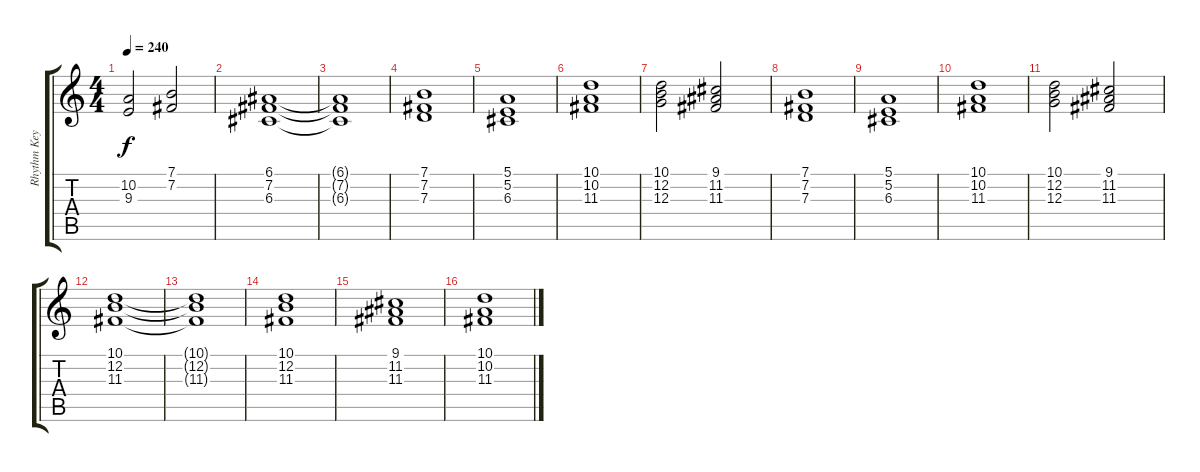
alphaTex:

\track ("Rhythm Keyboard" "Rhythm Key") {instrument harpsichord}
\staff {score tabs}
\tuning (E4 B3 G3 D3 A2 E2) {hide}
\ts (4 4)
\tempo 240
\clef g2
\ks c
(10.2 9.3).2{dy f} (7.1 7.2).2 |
(6.1 7.2 6.3).1 |
(6.1{t} 7.2{t} 6.3{t}).1 |
(7.1 7.2 7.3).1 |
(5.1 5.2 6.3).1 |
(10.1 10.2 11.3).1 |
(10.1 12.2 12.3).2 (9.1 11.2 11.3).2 |
(7.1 7.2 7.3).1 |
(5.1 5.2 6.3).1 |
(10.1 10.2 11.3).1 |
(10.1 12.2 12.3).2 (9.1 11.2 11.3).2 |
(10.1 12.2 11.3).1 |
(10.1{t} 12.2{t} 11.3{t}).1 |
(10.1 12.2 11.3).1 |
(9.1 11.2 11.3).1 |
(10.1 10.2 11.3).1
